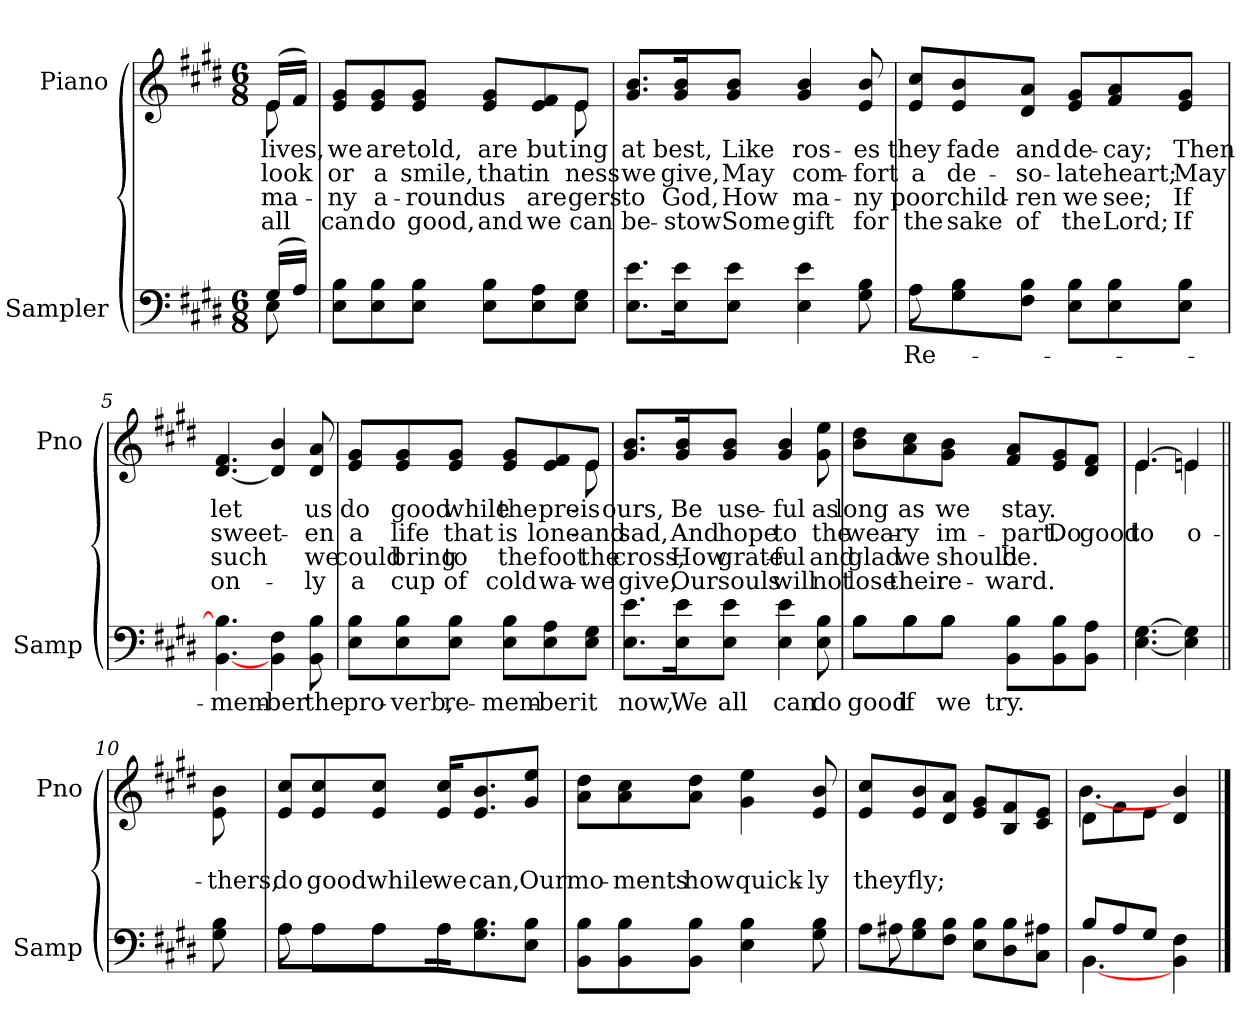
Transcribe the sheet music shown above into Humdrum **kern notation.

**kern	**text	**kern	**text	**text	**text	**text
*part2	*part2	*part1	*part1	*part1	*part1	*part1
*staff2	*staff2	*staff1	*staff1	*staff1	*staff1	*staff1
*I"Sampler	*	*I"Piano	*	*	*	*
*I'Samp	*	*I'Pno	*	*	*	*
*clefF4	*	*clefG2	*	*	*	*
*k[f#c#g#d#]	*	*k[f#c#g#d#]	*	*	*	*
*E:	*	*E:	*	*	*	*
*M6/8	*	*M6/8	*	*	*	*
=1	=1	=1	=1	=1	=1	=1
*^	*	*^	*	*	*	*
(16G#/LL	8E	.	(16e/LL	8e	lives,	look	ma-	all
16A/JJ)	.	.	16f#/JJ)	.	.	.	.	.
*v	*v	*	*	*	*	*	*	*
=2	=2	=2	=2	=2	=2	=2	=2
8E\ 8B\L	.	8e/ 8g#/L	8ryy	we	or	-ny	can
*	*	*v	*v	*	*	*	*
8E\ 8B\	.	8e/ 8g#/	are	a	a-	do
8E\ 8B\J	.	8e/ 8g#/J	told,	smile,	-round	good,
8E\ 8B\L	.	8e/ 8g#/L	are	that	us	and
8E\ 8A\	.	8e/ 8f#/	but	in	are	we
*	*	*^	*	*	*	*
8E\ 8G#\J	.	8e/J	8e	-ing	-ness	-gers	can
*	*	*v	*v	*	*	*	*
=3	=3	=3	=3	=3	=3	=3
8.E\ 8.e\L	.	8.g#/ 8.b/L	at	we	to	be-
16E\ 16e\K	.	16g#/ 16b/K	best,	give,	God,	-stow
8E\ 8e\J	.	8g#/ 8b/J	Like	May	How	Some
4E 4e	.	4g# 4b	ros-	com-	ma-	gift
8G# 8B	.	8e 8b	-es	-fort	-ny	for
=4	=4	=4	=4	=4	=4	=4
*^	*	*	*	*	*	*
8A\L	8A	Re-	8e/ 8cc#/L	they	a	poor	the
8G#\ 8B\	2ryy	.	8e/ 8b/	fade	de-	child-	sake
8F#\ 8B\J	.	.	8d#/ 8a/J	and	-so-	-ren	of
8E\ 8B\L	.	.	8e/ 8g#/L	de-	-late	we	the
8E\ 8B\	.	.	8f#/ 8a/	-cay;	heart;	see;	Lord;
8E\ 8B\J	8ryy	.	8e/ 8g#/J	Then	May	If	If
*v	*v	*	*	*	*	*	*
=5	=5	=5	=5	=5	=5	=5
[4.BB 4.B]	-mem-	[4.d# 4.f#	let	sweet-	such	on-
4BB 4F#	-ber	4d#] 4b	.	.	.	.
8BB 8B	the	8d# 8a	us	-en	we	-ly
=6	=6	=6	=6	=6	=6	=6
*	*	*^	*	*	*	*
8E\ 8B\L	pro-	8e/ 8g#/L	8ryy	do	a	could	a
*	*	*v	*v	*	*	*	*
8E\ 8B\	-verb,	8e/ 8g#/	good	life	bring	cup
8E\ 8B\J	re-	8e/ 8g#/J	while	that	to	of
8E\ 8B\L	-mem-	8e/ 8g#/L	the	is	the	cold
8E\ 8A\	-ber	8e/ 8f#/	pre-	lone-	foot	wa-
*	*	*^	*	*	*	*
8E\ 8G#\J	it	8e/J	8e	is	and	the	we
*	*	*v	*v	*	*	*	*
=7	=7	=7	=7	=7	=7	=7
8.E\ 8.e\L	now,	8.g#/ 8.b/L	ours,	sad,	cross,	give,
16E\ 16e\K	We	16g#/ 16b/K	Be	And	How	Our
8E\ 8e\J	all	8g#/ 8b/J	use-	hope	grate-	souls
4E 4e	can	4g# 4b	-ful	to	-ful	will
8E 8B	do	8g# 8ee	as	the	and	not
=8	=8	=8	=8	=8	=8	=8
*^	*	*	*	*	*	*
8B\L	8B\L	good	8b\ 8dd#\L	long	wear-	glad	lose
8B\	8B\	if	8a\ 8cc#\	as	-y	we	their
8B\J	8B\J	we	8g#\ 8b\J	we	im-	should	re-
8BB\ 8B\L	4.ryy	try.	8f#/ 8a/L	stay.	-part.	be.	-ward.
8BB\ 8B\	.	.	8e/ 8g#/	.	Do	.	.
8BB\ 8A\J	.	.	8d#/ 8f#/J	.	good	.	.
*v	*v	*	*	*	*	*	*
=9	=9	=9	=9	=9	=9	=9
*	*	*^	*	*	*	*
[4.E [4.G#	.	[4.e/	4.e	.	-to	.	.
4E] 4G#]	.	4en/]	4en	.	o-	.	.
=10||	=10||	=10||	=10||	=10||	=10||	=10||	=10||
!	!	!LO:TX:t=Refrain	!	!	!	!	!
*	*	*v	*v	*	*	*	*
8G# 8B	.	8e\ 8b\	.	-thers,	.	.
=11	=11	=11	=11	=11	=11	=11
*^	*	*	*	*	*	*
8A\L	8A	.	8e/ 8cc#/L	.	do	.	.
8A\	8A\L	.	8e/ 8cc#/	.	good	.	.
8A\J	8A\	.	8e/ 8cc#/J	.	while	.	.
16A\KL	16A\Jk	.	16e/ 16cc#/KL	.	we	.	.
8.G#\ 8.B\	4ryy	.	8.e/ 8.b/	.	can,	.	.
8E\ 8B\J	.	.	8g#/ 8ee/J	.	Our	.	.
.	16ryy	.	.	.	.	.	.
*v	*v	*	*	*	*	*	*
=12	=12	=12	=12	=12	=12	=12
8BB\ 8B\L	.	8a\ 8dd#\L	.	mo-	.	.
8BB\ 8B\	.	8a\ 8cc#\	.	-ments	.	.
8BB\ 8B\J	.	8a\ 8dd#\J	.	how	.	.
4E 4B	.	4g# 4ee	.	quick-	.	.
8G# 8B	.	8e 8b	.	-ly	.	.
=13	=13	=13	=13	=13	=13	=13
*^	*	*	*	*	*	*
8A\L	8A#	.	8e/ 8cc#/L	.	they	.	.
8G#\ 8B\	2ryy	.	8e/ 8b/	.	fly;	.	.
8F#\ 8B\J	.	.	8d#/ 8a/J	.	.	.	.
8E\ 8B\L	.	.	8e/ 8g#/L	.	.	.	.
8D#\ 8B\	.	.	8B/ 8f#/	.	.	.	.
8C#\ 8A#X\J	8ryy	.	8c#/ 8e/J	.	.	.	.
=14	=14	=14	=14	=14	=14	=14	=14
*	*	*	*^	*	*	*	*
8B/L	[4.BB	.	8d#\L	[4.b	.	.	.	.
8A/	.	.	8f#\	.	.	.	.	.
8G#/J	.	.	8e\J	.	.	.	.	.
4BB\ 4F#\	4ryy	.	4d# 4b	4ryy	.	.	.	.
*v	*v	*	*	*	*	*	*	*
*	*	*v	*v	*	*	*	*
==	==	==	==	==	==	==
*-	*-	*-	*-	*-	*-	*-
